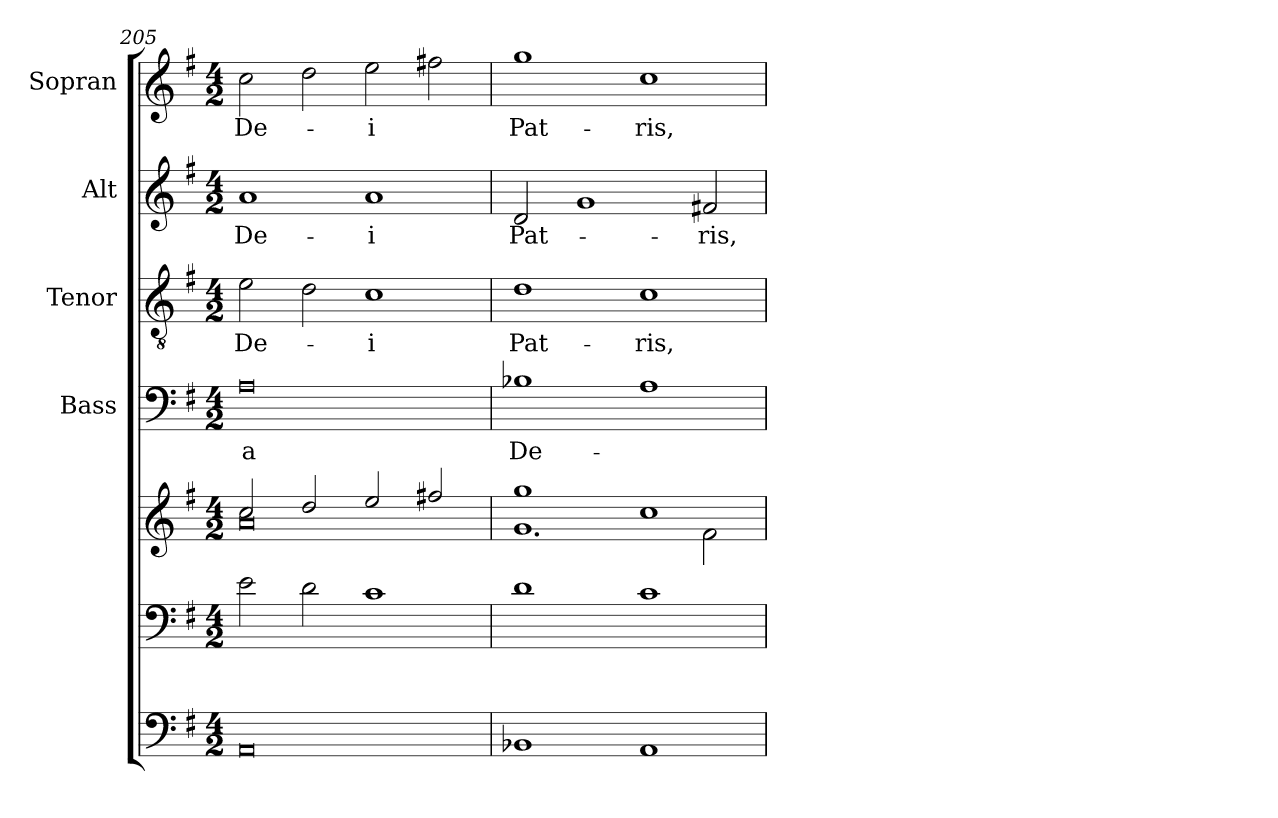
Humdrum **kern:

**kern	**kern	**kern	**kern	**text	**kern	**text	**kern	**text	**kern	**text
*part6	*part5	*part5	*part4	*part4	*part3	*part3	*part2	*part2	*part1	*part1
*staff7	*staff6	*staff5	*staff4	*staff4	*staff3	*staff3	*staff2	*staff2	*staff1	*staff1
*	*	*	*I"Bass	*	*I"Tenor	*	*I"Alt	*	*I"Sopran	*
*	*	*	*I'B.	*	*I'T.	*	*I'A.	*	*I'S.	*
*clefF4	*clefF4	*clefG2	*clefF4	*	*clefGv2	*	*clefG2	*	*clefG2	*
*k[f#]	*k[f#]	*k[f#]	*k[f#]	*	*k[f#]	*	*k[f#]	*	*k[f#]	*
*G:	*G:	*G:	*G:	*	*G:	*	*G:	*	*G:	*
*M4/2	*M4/2	*M4/2	*M4/2	*	*M4/2	*	*M4/2	*	*M4/2	*
=205	=205	=205	=205	=205	=205	=205	=205	=205	=205	=205
*	*	*^	*	*	*	*	*	*	*	*
!	!	!	!	!	!LO:LY:b	!	!LO:LY:b	!	!LO:LY:b	!	!LO:LY:b
0AA	2e\	2cc/	0a	0A	-a	2e\	De-	1a	De-	2cc\	De-
.	2d\	2dd/	.	.	.	2d\	.	.	.	2dd\	.
!	!	!	!	!	!	!	!LO:LY:b	!	!LO:LY:b	!	!LO:LY:b
.	1c	2ee/	.	.	.	1c	-i	1a	-i	2ee\	-i
.	.	2ff#X/	.	.	.	.	.	.	.	2ff#X\	.
!!LO:PB:g=z
=206	=206	=206	=206	=206	=206	=206	=206	=206	=206	=206	=206
!	!	!	!	!	!LO:LY:b	!	!LO:LY:b	!	!LO:LY:b	!	!LO:LY:b
1BB-X	1d	1gg	1.g	1B-X	De-	1d	Pat-	2d/	Pat-	1gg	Pat-
.	.	.	.	.	.	.	.	1g	.	.	.
!	!	!	!	!	!	!	!LO:LY:b	!	!	!	!LO:LY:b
1AA	1c	1cc	.	1A	.	1c	-ris,	.	.	1cc	-ris,
!	!	!	!	!	!	!	!	!	!LO:LY:b	!	!
.	.	.	2f#\	.	.	.	.	2f#X/	-ris,	.	.
*	*	*v	*v	*	*	*	*	*	*	*	*
=	=	=	=	=	=	=	=	=	=	=
*-	*-	*-	*-	*-	*-	*-	*-	*-	*-	*-
